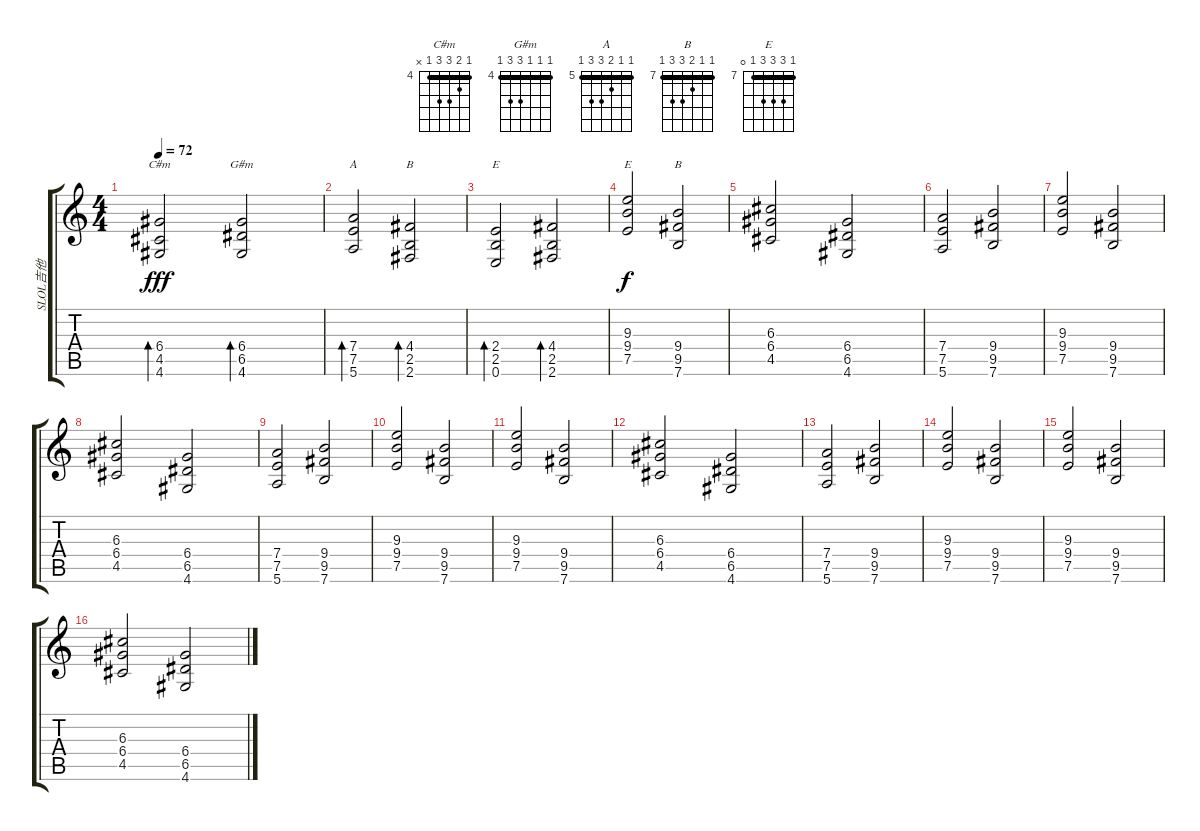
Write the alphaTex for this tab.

\track ("SLOL吉他" "SLOL吉他") {instrument overdrivenguitar}
\staff {score tabs}
\tuning (E4 B3 G3 D3 A2 E2) {hide}
\chord ("C#m" 4 5 6 6 4 x) {firstfret 4 barre 4}
\chord ("G#m" 4 4 4 6 6 4) {firstfret 4 barre 4}
\chord ("A" 5 5 6 7 7 5) {firstfret 5 barre 5}
\chord ("B" 2 4 4 4 2 x) {barre 2}
\chord ("E" 0 0 1 2 2 0)
\chord ("E" 7 9 9 9 7 0) {firstfret 7 barre 7}
\chord ("B" 7 7 8 9 9 7) {firstfret 7 barre 7}
\ts (4 4)
\tempo 72
\clef g2
\ks c
(6.4 4.5 4.6).2{bd 30 ch "C#m" dy fff} (6.4 6.5 4.6).2{bd 30 ch "G#m"} |
(7.4 7.5 5.6).2{bd 30 ch "A"} (4.4 2.5 2.6).2{bd 30 ch "B"} |
(2.4 2.5 0.6).2{bd 30 ch "E"} (4.4 2.5 2.6).2{bd 30} |
(9.3 9.4 7.5).2{ch "E" dy f} (9.4 9.5 7.6).2{ch "B"} |
(6.3 6.4 4.5).2 (6.4 6.5 4.6).2 |
(7.4 7.5 5.6).2 (9.4 9.5 7.6).2 |
(9.3 9.4 7.5).2 (9.4 9.5 7.6).2 |
(6.3 6.4 4.5).2 (6.4 6.5 4.6).2 |
(7.4 7.5 5.6).2 (9.4 9.5 7.6).2 |
(9.3 9.4 7.5).2 (9.4 9.5 7.6).2 |
(9.3 9.4 7.5).2 (9.4 9.5 7.6).2 |
(6.3 6.4 4.5).2 (6.4 6.5 4.6).2 |
(7.4 7.5 5.6).2 (9.4 9.5 7.6).2 |
(9.3 9.4 7.5).2 (9.4 9.5 7.6).2 |
(9.3 9.4 7.5).2 (9.4 9.5 7.6).2 |
(6.3 6.4 4.5).2 (6.4 6.5 4.6).2
